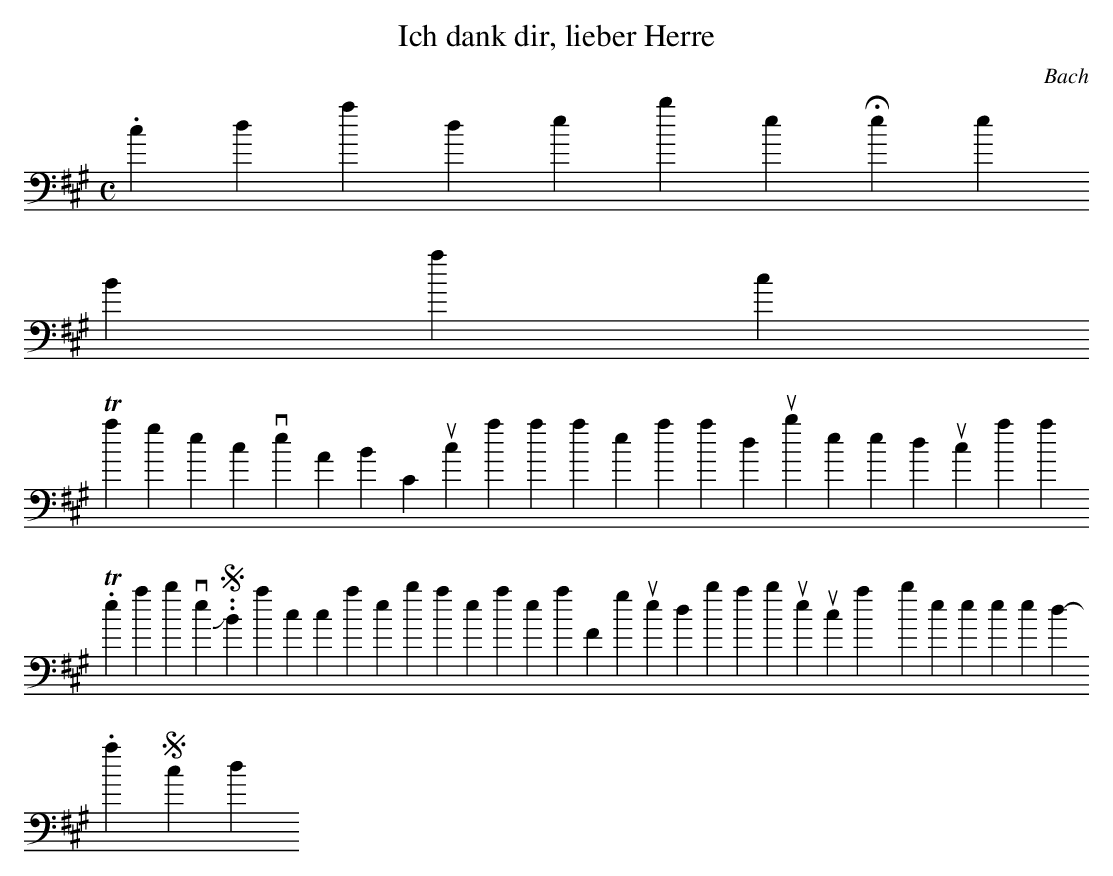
X:1
T:Ich dank dir, lieber Herre
C:Bach
M:C
L:1/4
K:A bass a/g/ |f"6"cd"6"^d |e"#"BHEe |\ a"6"b"6"c'b/a/ |"4"b"#"BHe :| c |"6"f/g/ae"6"c/"-7"A/ |\ d"6"c/d/He"+6"c |Bc"6"d/=g/"#"f |HB3c | f"7"e/d/"6"c"6"B |A/B/c/"7"d/HeB |\ f/"6"g/"2"ag/e/"6"a- |a/g/f"4"e/c/e |HA3 |]
 2. Ich dank dir, lieber Herre
Bach
This page converts ABC musical notation to a simple partition and Numbered musical notation.
The above J.S. Bach chorale bassline appears with Figured bass but other music may be entered.
©2003-2009 Norman Schmidt
